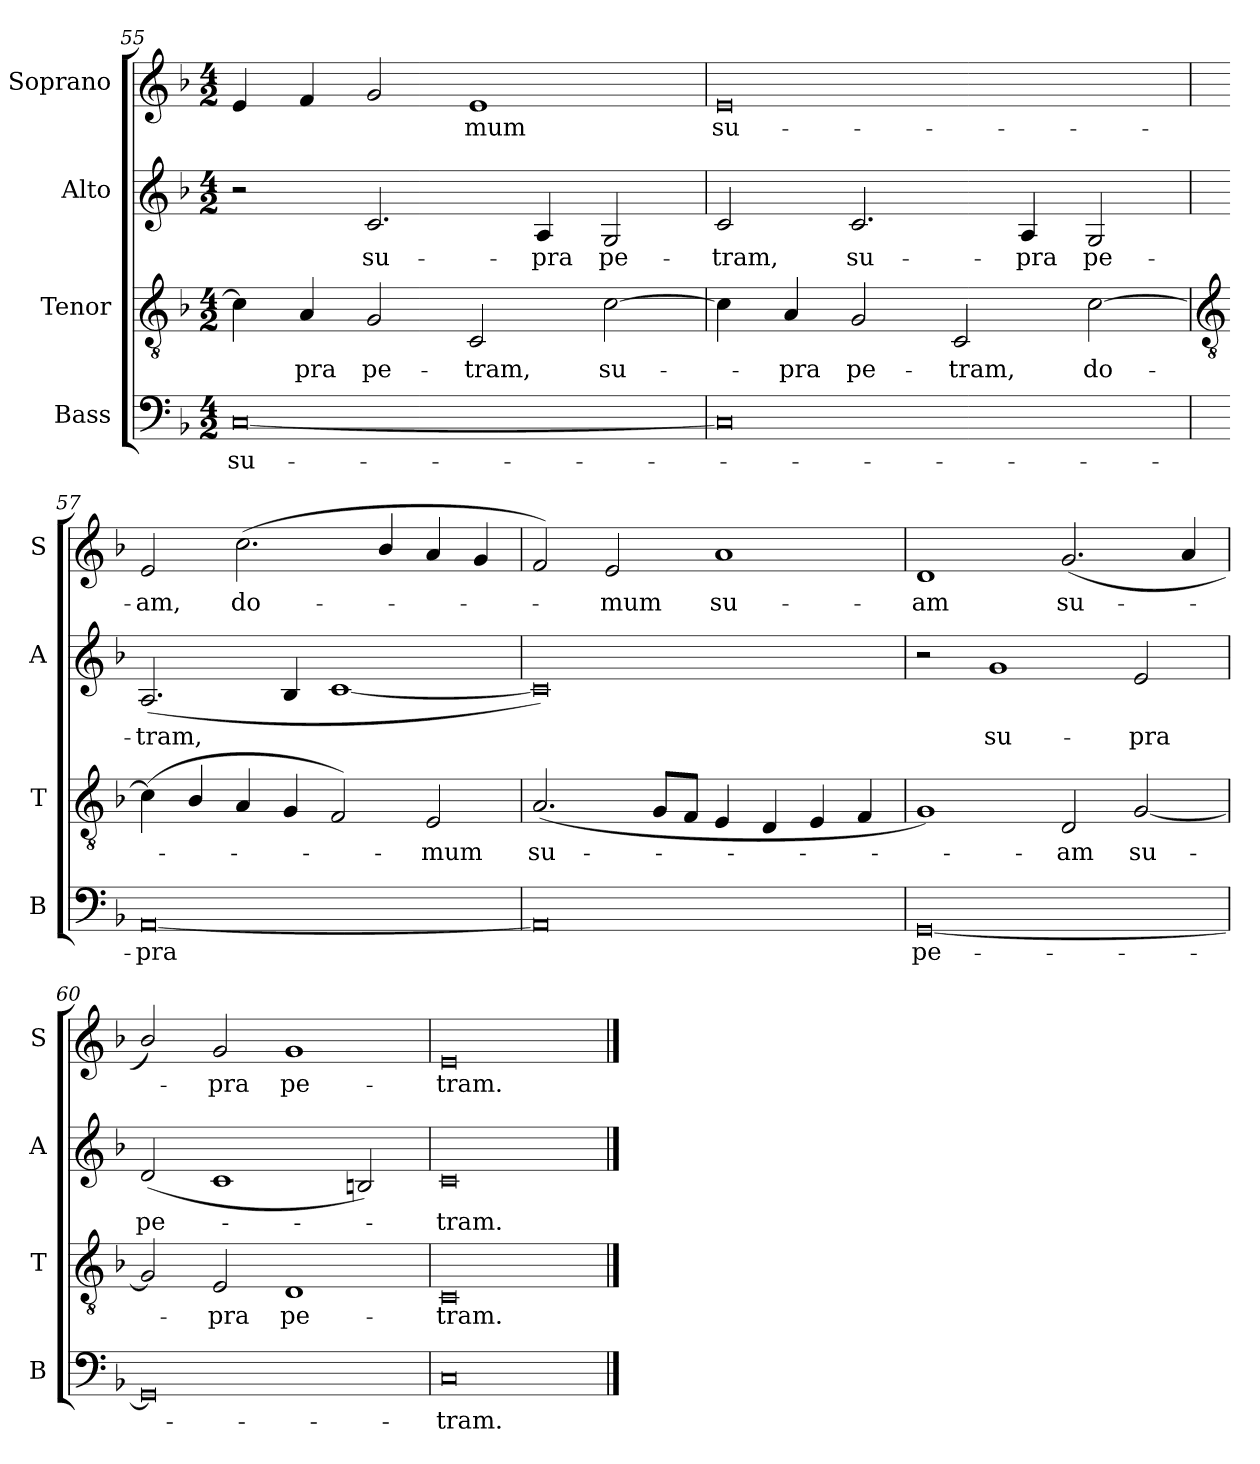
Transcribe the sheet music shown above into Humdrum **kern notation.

**kern	**text	**kern	**text	**kern	**text	**kern	**text
*part4	*part4	*part3	*part3	*part2	*part2	*part1	*part1
*staff4	*staff4	*staff3	*staff3	*staff2	*staff2	*staff1	*staff1
*I"Bass	*	*I"Tenor	*	*I"Alto	*	*I"Soprano	*
*I'B	*	*I'T	*	*I'A	*	*I'S	*
*clefF4	*	*clefGv2	*	*clefG2	*	*clefG2	*
*k[b-]	*	*k[b-]	*	*k[b-]	*	*k[b-]	*
*F:	*	*F:	*	*F:	*	*F:	*
*M4/2	*	*M4/2	*	*M4/2	*	*M4/2	*
=55	=55	=55	=55	=55	=55	=55	=55
!	!LO:LY:b	!	!	!	!	!	!
[0C	su-	4c]	.	2r	.	4e	.
!	!	!	!LO:LY:b	!	!	!	!
.	.	4A	pra	.	.	4f	.
!	!	!	!LO:LY:b	!	!LO:LY:b	!	!
.	.	2G	pe-	2.c	su-	2g	.
!	!	!	!LO:LY:b	!	!	!	!LO:LY:b
.	.	2C	-tram,	.	.	1e	mum
!	!	!	!	!	!LO:LY:b	!	!
.	.	.	.	4A	-pra	.	.
!	!	!	!LO:LY:b	!	!LO:LY:b	!	!
.	.	[2c	su-	2G	pe-	.	.
=56	=56	=56	=56	=56	=56	=56	=56
!	!	!	!	!	!LO:LY:b	!	!LO:LY:b
0C]	.	4c]	.	2c	-tram,	0e	su-
!	!	!	!LO:LY:b	!	!	!	!
.	.	4A	pra	.	.	.	.
!	!	!	!LO:LY:b	!	!LO:LY:b	!	!
.	.	2G	pe-	2.c	su-	.	.
!	!	!	!LO:LY:b	!	!	!	!
.	.	2C	-tram,	.	.	.	.
!	!	!	!	!	!LO:LY:b	!	!
.	.	.	.	4A	-pra	.	.
!	!	!	!LO:LY:b	!	!LO:LY:b	!	!
.	.	[2c	do-	2G	pe-	.	.
!!LO:LB:g=z
=57	=57	=57	=57	=57	=57	=57	=57
*	*	*clefGv2	*	*	*	*	*
!	!LO:LY:b	!	!	!	!LO:LY:b	!	!LO:LY:b
[0AA	pra	(<4c]	.	(<2.A	-tram,	2e	-am,
.	.	4B-/	.	.	.	.	.
!	!	!	!	!	!	!	!LO:LY:b
.	.	4A	.	.	.	(<2.cc	do-
.	.	4G	.	4B-	.	.	.
.	.	2F)	.	[1c	.	.	.
.	.	.	.	.	.	4b-/	.
!	!	!	!LO:LY:b	!	!	!	!
.	.	2E	mum	.	.	4a	.
.	.	.	.	.	.	4g	.
=58	=58	=58	=58	=58	=58	=58	=58
!	!	!	!LO:LY:b	!	!	!	!
0AA]	.	(<2.A	su-	0c])	.	2f)	.
!	!	!	!	!	!	!	!LO:LY:b
.	.	.	.	.	.	2e	mum
.	.	8GL	.	.	.	.	.
.	.	8FJ	.	.	.	.	.
!	!	!	!	!	!	!	!LO:LY:b
.	.	4E	.	.	.	1a	su-
.	.	4D	.	.	.	.	.
.	.	4E	.	.	.	.	.
.	.	4F	.	.	.	.	.
=59	=59	=59	=59	=59	=59	=59	=59
!	!LO:LY:b	!	!	!	!	!	!LO:LY:b
[0GG	pe-	1G)	.	2r	.	1d	-am
!	!	!	!	!	!LO:LY:b	!	!
.	.	.	.	1g	su-	.	.
!	!	!	!LO:LY:b	!	!	!	!LO:LY:b
.	.	2D	am	.	.	(<2.g	su-
!	!	!	!LO:LY:b	!	!LO:LY:b	!	!
.	.	[2G	su-	2e	-pra	.	.
.	.	.	.	.	.	4a	.
=60	=60	=60	=60	=60	=60	=60	=60
!	!	!	!	!	!LO:LY:b	!	!
0GG]	.	2G]	.	(<2d	pe-	2b-/)	.
!	!	!	!LO:LY:b	!	!	!	!LO:LY:b
.	.	2E	pra	1c	.	2g	pra
!	!	!	!LO:LY:b	!	!	!	!LO:LY:b
.	.	1D	pe-	.	.	1g	pe-
.	.	.	.	2Bn)	.	.	.
=61	=61	=61	=61	=61	=61	=61	=61
!	!LO:LY:b	!	!LO:LY:b	!	!LO:LY:b	!	!LO:LY:b
0C	tram.	0C	-tram.	0c	tram.	0e	-tram.
==	==	==	==	==	==	==	==
*-	*-	*-	*-	*-	*-	*-	*-
